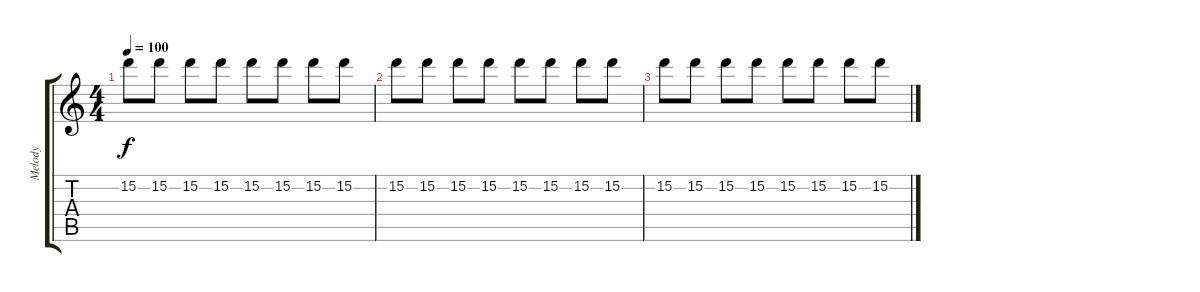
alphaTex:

\track ("Melody" "Melody") {instrument distortionguitar}
\staff {score tabs}
\tuning (E4 B3 G3 D3 A2 E2) {hide}
\ts (4 4)
\tempo 100
\clef g2
\ks c
15.2.8{dy f} 15.2.8 15.2.8 15.2.8 15.2.8 15.2.8 15.2.8 15.2.8 |
15.2.8 15.2.8 15.2.8 15.2.8 15.2.8 15.2.8 15.2.8 15.2.8 |
15.2.8 15.2.8 15.2.8 15.2.8 15.2.8 15.2.8 15.2.8 15.2.8
